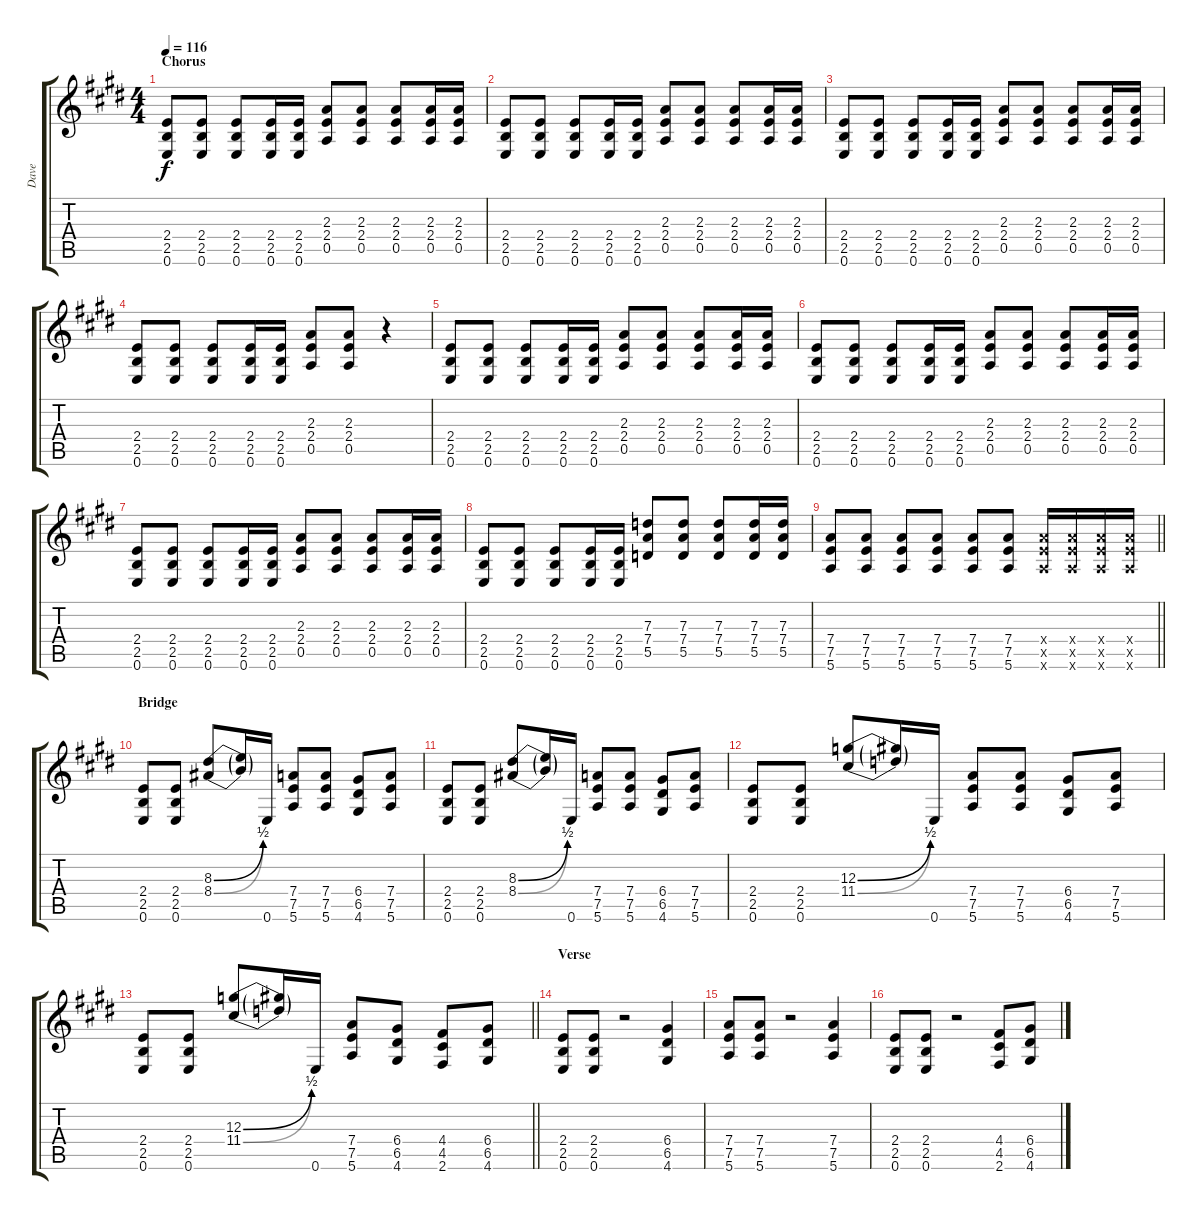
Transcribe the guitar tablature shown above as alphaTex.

\track ("Dave" "Dave") {instrument distortionguitar}
\staff {score tabs}
\tuning (E4 B3 G3 D3 A2 E2) {hide}
\ts (4 4)
\section ("" "Chorus")
\tempo 116
\clef g2
\ks e
(2.4 2.5 0.6).8{dy f} (2.4 2.5 0.6).8 (2.4 2.5 0.6).8 (2.4 2.5 0.6).16 (2.4 2.5 0.6).16 (2.3 2.4 0.5).8 (2.3 2.4 0.5).8 (2.3 2.4 0.5).8 (2.3 2.4 0.5).16 (2.3 2.4 0.5).16 |
(2.4 2.5 0.6).8 (2.4 2.5 0.6).8 (2.4 2.5 0.6).8 (2.4 2.5 0.6).16 (2.4 2.5 0.6).16 (2.3 2.4 0.5).8 (2.3 2.4 0.5).8 (2.3 2.4 0.5).8 (2.3 2.4 0.5).16 (2.3 2.4 0.5).16 |
(2.4 2.5 0.6).8 (2.4 2.5 0.6).8 (2.4 2.5 0.6).8 (2.4 2.5 0.6).16 (2.4 2.5 0.6).16 (2.3 2.4 0.5).8 (2.3 2.4 0.5).8 (2.3 2.4 0.5).8 (2.3 2.4 0.5).16 (2.3 2.4 0.5).16 |
(2.4 2.5 0.6).8 (2.4 2.5 0.6).8 (2.4 2.5 0.6).8 (2.4 2.5 0.6).16 (2.4 2.5 0.6).16 (2.3 2.4 0.5).8 (2.3 2.4 0.5).8 r.4 |
(2.4 2.5 0.6).8 (2.4 2.5 0.6).8 (2.4 2.5 0.6).8 (2.4 2.5 0.6).16 (2.4 2.5 0.6).16 (2.3 2.4 0.5).8 (2.3 2.4 0.5).8 (2.3 2.4 0.5).8 (2.3 2.4 0.5).16 (2.3 2.4 0.5).16 |
(2.4 2.5 0.6).8 (2.4 2.5 0.6).8 (2.4 2.5 0.6).8 (2.4 2.5 0.6).16 (2.4 2.5 0.6).16 (2.3 2.4 0.5).8 (2.3 2.4 0.5).8 (2.3 2.4 0.5).8 (2.3 2.4 0.5).16 (2.3 2.4 0.5).16 |
(2.4 2.5 0.6).8 (2.4 2.5 0.6).8 (2.4 2.5 0.6).8 (2.4 2.5 0.6).16 (2.4 2.5 0.6).16 (2.3 2.4 0.5).8 (2.3 2.4 0.5).8 (2.3 2.4 0.5).8 (2.3 2.4 0.5).16 (2.3 2.4 0.5).16 |
(2.4 2.5 0.6).8 (2.4 2.5 0.6).8 (2.4 2.5 0.6).8 (2.4 2.5 0.6).16 (2.4 2.5 0.6).16 (7.3 7.4 5.5).8 (7.3 7.4 5.5).8 (7.3 7.4 5.5).8 (7.3 7.4 5.5).16 (7.3 7.4 5.5).16 |
\barLineRight lightlight
(7.4 7.5 5.6).8 (7.4 7.5 5.6).8 (7.4 7.5 5.6).8 (7.4 7.5 5.6).8 (7.4 7.5 5.6).8 (7.4 7.5 5.6).8 (7.4{x} 7.5{x} 5.6{x}).16 (7.4{x} 7.5{x} 5.6{x}).16 (7.4{x} 7.5{x} 5.6{x}).16 (7.4{x} 7.5{x} 5.6{x}).16 |
\section ("" "Bridge")
(2.4 2.5 0.6).8 (2.4 2.5 0.6).8 (8.3{be (bend 0 0 60 2)} 8.4{be (bend 0 0 60 2)}).8 (8.3{t} 8.4{t}).16 0.6.16 (7.4 7.5 5.6).8 (7.4 7.5 5.6).8 (6.4 6.5 4.6).8 (7.4 7.5 5.6).8 |
(2.4 2.5 0.6).8 (2.4 2.5 0.6).8 (8.3{be (bend 0 0 60 2)} 8.4{be (bend 0 0 60 2)}).8 (8.3{t} 8.4{t}).16 0.6.16 (7.4 7.5 5.6).8 (7.4 7.5 5.6).8 (6.4 6.5 4.6).8 (7.4 7.5 5.6).8 |
(2.4 2.5 0.6).8 (2.4 2.5 0.6).8 (12.3{be (bend 0 0 60 2)} 11.4{be (bend 0 0 60 2)}).8 (12.3{t} 11.4{t}).16 0.6.16 (7.4 7.5 5.6).8 (7.4 7.5 5.6).8 (6.4 6.5 4.6).8 (7.4 7.5 5.6).8 |
\barLineRight lightlight
(2.4 2.5 0.6).8 (2.4 2.5 0.6).8 (12.3{be (bend 0 0 60 2)} 11.4{be (bend 0 0 60 2)}).8 (12.3{t} 11.4{t}).16 0.6.16 (7.4 7.5 5.6).8 (6.4 6.5 4.6).8 (4.4 4.5 2.6).8 (6.4 6.5 4.6).8 |
\section ("" "Verse")
(2.4 2.5 0.6).8 (2.4 2.5 0.6).8 r.2 (6.4 6.5 4.6).4 |
(7.4 7.5 5.6).8 (7.4 7.5 5.6).8 r.2 (7.4 7.5 5.6).4 |
(2.4 2.5 0.6).8 (2.4 2.5 0.6).8 r.2 (4.4 4.5 2.6).8 (6.4 6.5 4.6).8
